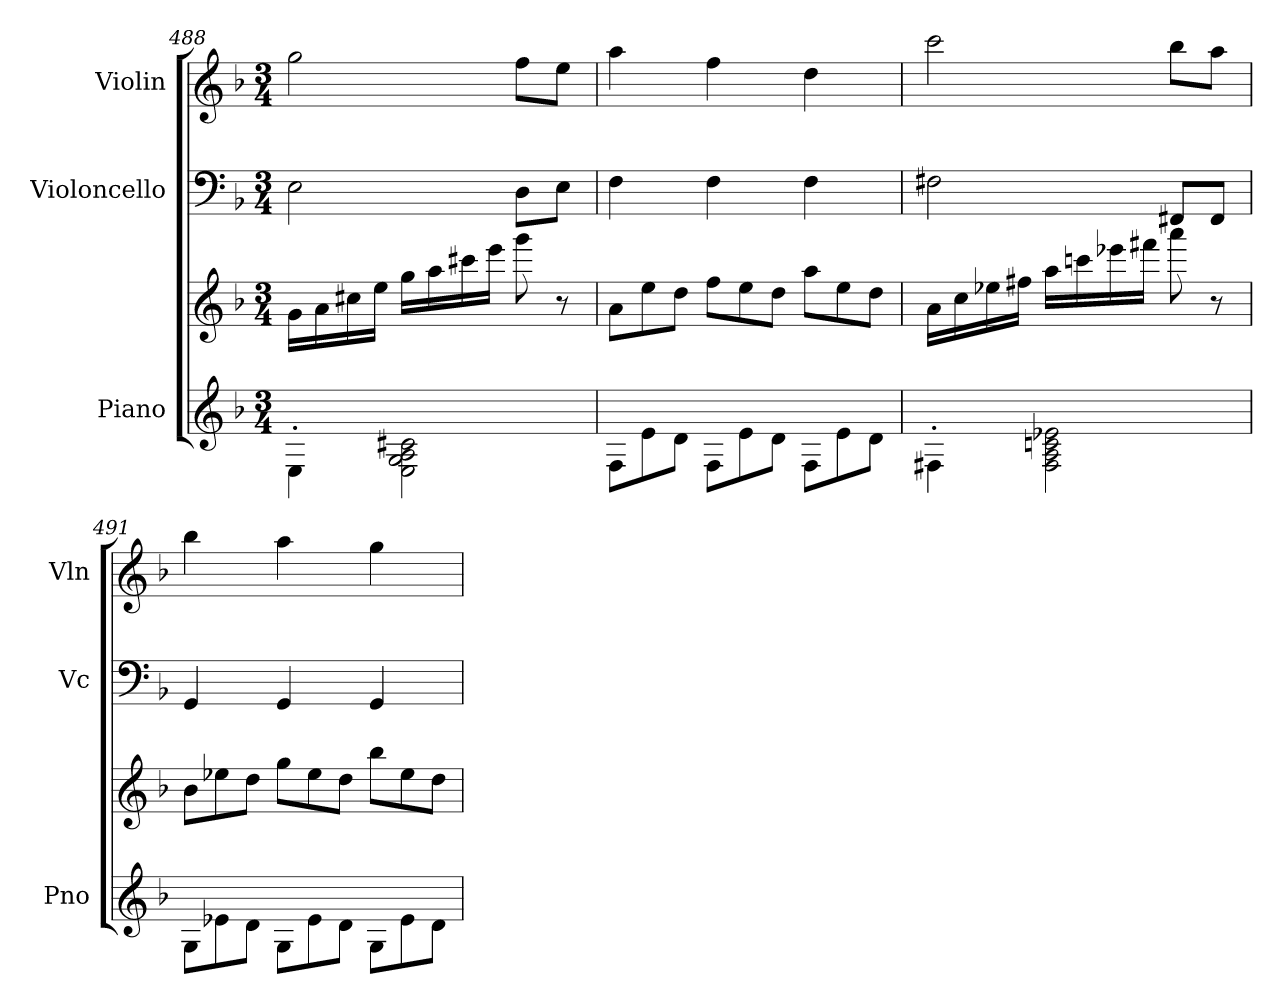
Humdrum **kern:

**kern	**kern	**kern	**kern
*part3	*part3	*part2	*part1
*staff4	*staff3	*staff2	*staff1
*I"Piano	*	*I"Violoncello	*I"Violin
*I'Pno	*	*I'Vc	*I'Vln
!!LO:LB:g=z
*clefG2	*clefG2	*clefF4	*clefG2
*k[b-]	*k[b-]	*k[b-]	*k[b-]
*M3/4	*M3/4	*M3/4	*M3/4
=488	=488	=488	=488
4E'\	16g\LL	2E\	2gg\
.	16a\	.	.
.	16cc#X\	.	.
.	16ee\JJ	.	.
2E\ 2G\ 2A\ 2c#X\	16gg\LL	.	.
.	16aa\	.	.
.	16ccc#X\	.	.
.	16eee\JJ	.	.
.	8ggg\	8D\L	8ff\L
.	8r	8E\J	8ee\J
=489	=489	=489	=489
*Xtuplet	*Xtuplet	*	*
12F\L	12a\L	4F\	4aa\
12e\	12ee\	.	.
12d\J	12dd\J	.	.
12F\L	12ff\L	4F\	4ff\
12e\	12ee\	.	.
12d\J	12dd\J	.	.
12F\L	12aa\L	4F\	4dd\
12e\	12ee\	.	.
12d\J	12dd\J	.	.
=490	=490	=490	=490
4F#X'\	16a\LL	2F#X\	2ccc\
.	16cc\	.	.
.	16ee-X\	.	.
.	16ff#X\JJ	.	.
2F#\ 2A\ 2cn\ 2e-X\	16aa\LL	.	.
.	16cccn\	.	.
.	16eee-X\	.	.
.	16fff#X\JJ	.	.
.	8aaa\	8FF#X/L	8bb-\L
.	8r	8FF#/J	8aa\J
!!LO:LB:g=z
=491	=491	=491	=491
12G\L	12b-\L	4GG/	4bb-\
12e-X\	12ee-X\	.	.
12d\J	12dd\J	.	.
12G\L	12gg\L	4GG/	4aa\
12e-\	12ee-\	.	.
12d\J	12dd\J	.	.
12G\L	12bb-\L	4GG/	4gg\
12e-\	12ee-\	.	.
12d\J	12dd\J	.	.
=	=	=	=
*-	*-	*-	*-
